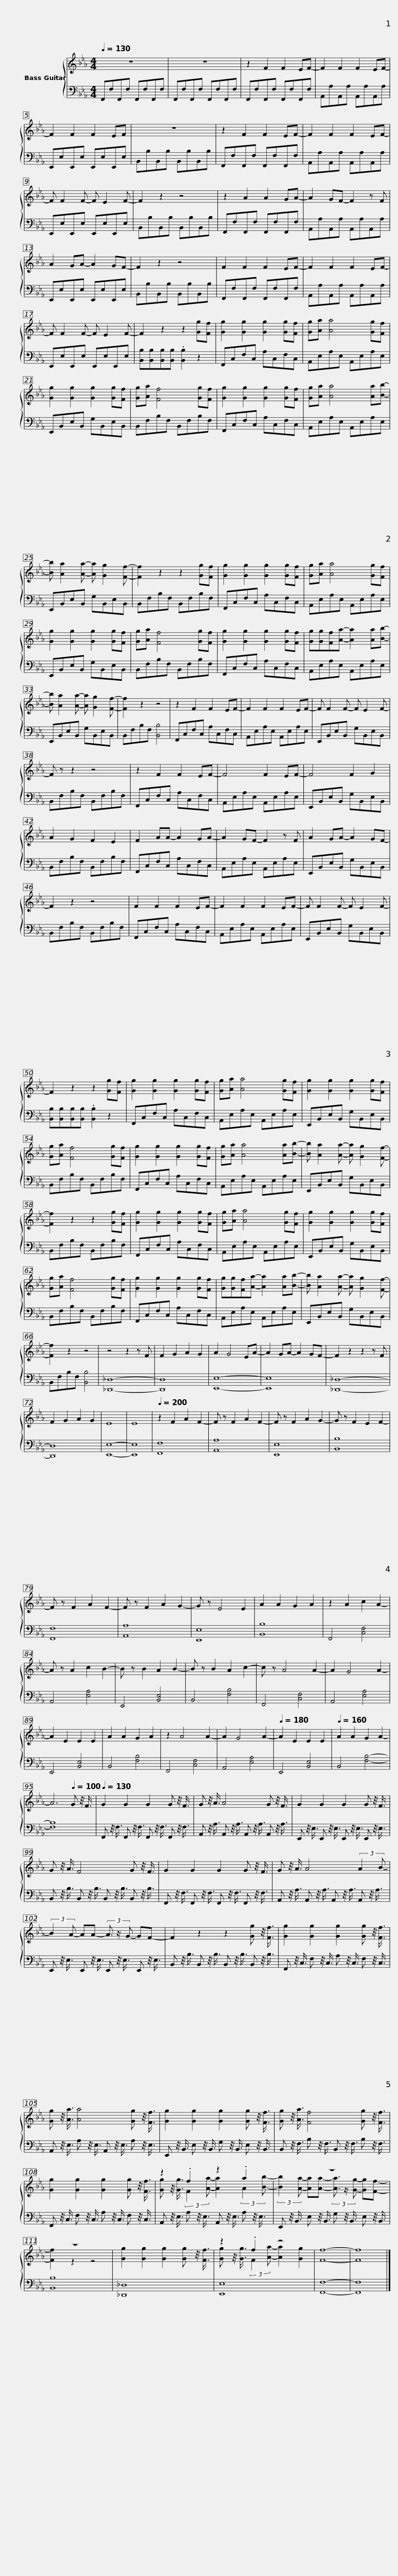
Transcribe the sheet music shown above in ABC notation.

X:1
%%score { ( 1 3 ) | 2 }
L:1/8
Q:1/4=130
M:4/4
I:linebreak $
K:Eb
V:1 treble
V:3 treble
V:2 bass
V:1
 z8 | z8 | z2 F2 F2 EF- | F2 F2 F2 EF- | F2 F2 F2 EF |$ %5
 z8 | z2 F2 F2 EF- | F2 F2 F2 EF- | F F2 F- F E2 F- | F2 z2 z4 |$ %10
 z2 A2 A2 GA- | A2 GF- F2 z F | A2 GA- A2 GF- | F2 z2 z4 | F2 F2 F2 EF- |$ %15
 F2 F2 F2 EF- | F F2 F- F E2 F- | F2 z2 z2 [Gg][Ff] | [Gg]2 [Gg]2 [Gg]2 [Gg][Ff] | [Gg][Aa] [Aa]4 [Gg][Ff] |$ %20
 [Gg]2 [Gg]2 [Gg]2 [Gg][Ff] | [Gg][Aa] [Ff]4 [Gg][Ff] | [Gg]2 [Gg]2 [Gg]2 [Gg][Ff] | [Gg][Aa] [Aa]4 [Aa][Bb]- | [Bb] [Aa]2 [Aa]- [Aa] [Gg]2 [Ff]- |$ %25
 [Ff]2 z2 z2 [Gg][Ff] | [Gg]2 [Gg]2 [Gg]2 [Gg][Ff] | [Gg][Aa] [Aa]4 [Gg][Ff] | [Gg]2 [Gg]2 [Gg]2 [Gg][Ff] | [Gg][Aa] [Ff]4 [Gg][Ff] |$ %30
 [Gg]2 [Gg]2 [Gg]2 [Gg][Ff] | [Gg][Gg][Ff][Aa]- [Aa]2 [Aa][Bb]- | [Bb] [Aa]2 [Aa]- [Aa] [Gg]2 [Ff]- | [Ff]2 z2 z4 | z2 F2 F2 EF- |$ %35
 F2 F2 F2 EF- | F F2 F- F E2 F- | F z z2 z4 | z2 F2 F2 EF- | F4 F2 EF- |$ %40
 F4 F2 G2 | A2 G2 F2 E2 | F2 AA- A2 GA- | A2 GF- F2 z F | A2 GA- A2 GF- |$ %45
 F2 z2 z4 | F2 F2 F2 EF- | F2 F2 F2 EF- | F F2 F- F E2 F- | F2 z2 z2 [Gg][Ff] |$ %50
 [Gg]2 [Gg]2 [Gg]2 [Gg][Ff] | [Gg][Aa] [Aa]4 [Gg][Ff] | [Gg]2 [Gg]2 [Gg]2 [Gg][Ff] | [Gg][Aa] [Ff]4 [Gg][Ff] | [Gg]2 [Gg]2 [Gg]2 [Gg][Ff] |$ %55
 [Gg][Aa] [Aa]4 [Aa][Bb]- | [Bb] [Aa]2 [Aa]- [Aa] [Gg]2 [Ff]- | [Ff]2 z2 z2 [Gg][Ff] | [Gg]2 [Gg]2 [Gg]2 [Gg][Ff] | [Gg][Aa] [Aa]4 [Gg][Ff] |$ %60
 [Gg]2 [Gg]2 [Gg]2 [Gg][Ff] | [Gg][Aa] [Ff]4 [Gg][Ff] | [Gg]2 [Gg]2 [Gg]2 [Gg][Ff] | [Gg][Gg][Ff][Aa]- [Aa]2 [Aa][Bb]- | [Bb] [Aa]2 [Aa]- [Aa] [Gg]2 [Ff]- |$ %65
 [Ff]2 z2 z4 | z4 z2 z F | F2 G2 A2 G2 | A2 G4 EA- | A2 GA- A2 GF- | %70
 F2 z2 z2 z F | F2 G2 A2 G2 | E8 | E8 |$[Q:1/4=200] z2 F2 A2 F2- | %75
 F z F2 A2 F2- | F z F2 A2 G2- | G z F2 E2 F2- | F z F2 A2 F2- | F z F2 A2 G2- | %80
 G z E4 E2 |$ A2 A2 G2 A2 | z2 A2 c2 A2- | A z A2 c2 B2- | B z B2 A2 B2- | %85
 B z B2 A2 c2- | c z A4 A2- | A2 G4 A2- | A2 E2 E2 E2 |$ A2 A2 G2 A2 | %90
 z2 A4 A2- | A2 G4 A2- |[Q:1/4=180] A2 E2 E2 E2 |[Q:1/4=160] A2 A2 G2 A2- | A6[Q:1/4=100] G z/4 F3/4 |$ %95
[Q:1/4=130] G2 G2 G2 G z/4 F3/4 | G z/4 A3/4 A4 G z/4 F3/4 |$ G2 G2 G2 G z/4 F3/4 | G z/4 A3/4 F4 G z/4 F3/4 |$ G2 G2 G2 G z/4 F3/4 | %100
 G z/4 A3/4 A4 (3:2:2A2 B- |$ (3:2:2B2 A- AA- (3A3/2 z/ G- GF- | F2 z2 z2 [Gg] z/4 [Ff]3/4 |$ [Gg]2 [Gg]2 [Gg]2 [Gg] z/4 [Ff]3/4 | [Gg] z/4 [Aa]3/4 [Aa]4 [Gg] z/4 [Ff]3/4 | %105
 [Gg]2 [Gg]2 [Gg]2 [Gg] z/4 [Ff]3/4 |$ [Gg] z/4 [Aa]3/4 [Ff]4 [Gg] z/4 [Ff]3/4 | [Gg]2 [Gg]2 [Gg]2 [Gg] z/4 [Ff]3/4 |$ z2 .f2 z2 .a2 | z8 | %110
 z8 |$ [Gg]2 [Gg]2 [Gg]2 [Gg] z/4 [Ff]3/4 | z2 .f2 z4 | [Ff]8- | [Ff]8 |] %115
V:2
 F,,F,F,,F, F,,F,F,,F, | F,,F,F,,F, F,,F,F,,F, | F,,F,F,,F, F,,F,F,,F, | A,,A,A,,A, A,,A,A,,A, | E,,E,E,,E, E,,E,E,,E, |$ %5
 B,,B,B,,B, B,,B,B,,B, | F,,F,F,,F, F,,F,F,,F, | A,,A,A,,A, A,,A,A,,A, | E,,E,E,,E, E,,E,E,,E, | B,,B,B,,B, B,,B,B,,B, |$ %10
 F,,F,F,,F, F,,F,F,,F, | A,,A,A,,A, A,,A,A,,A, | E,,E,E,,E, E,,E,E,,E, | B,,B,B,,B, B,,B,B,,B, | F,,F,F,,F, F,,F,F,,F, |$ %15
 A,,A,A,,A, A,,A,A,,A, | E,,E,E,,E, E,,E,E,,E, | [B,,B,][B,,B,][B,,B,][B,,B,] .[B,,B,]2 z2 | F,,C,F,C, A,C,F,C, | A,,E,A,E, A,,E,A,E, |$ %20
 E,,B,,E,B,, G,B,,E,B,, | B,,F,B,F, B,,F,B,F, | F,,C,F,C, A,C,F,C, | A,,E,A,E, A,,E,A,E, | E,,B,,E,B,, G,B,,E,B,, |$ %25
 B,,F,B,F, B,,F,B,F, | F,,C,F,C, A,C,F,C, | A,,E,A,E, A,,E,A,E, | E,,B,,E,B,, G,B,,E,B,, | B,,F,B,F, B,,F,B,F, |$ %30
 F,,C,F,C, A,C,F,C, | A,,E,A,E, A,,E,A,E, | E,,B,,E,B,, G,B,,E,B,, | B,,F,B,F, [B,,B,]4 | F,,C,F,C, A,C,F,C, |$ %35
 A,,E,A,E, A,,E,A,E, | E,,B,,E,B,, G,B,,E,B,, | B,,F,B,F, B,,F,B,F, | F,,C,F,C, A,C,F,C, | A,,E,A,E, A,,E,A,E, |$ %40
 E,,B,,E,B,, G,B,,E,B,, | B,,F,B,F, B,,F,B,F, | F,,C,F,C, A,C,F,C, | A,,E,A,E, A,,E,A,E, | E,,B,,E,B,, G,B,,E,B,, |$ %45
 B,,F,B,F, B,,F,B,F, | F,,C,F,C, A,C,F,C, | A,,E,A,E, A,,E,A,E, | E,,B,,E,B,, G,B,,E,B,, | [B,,B,][B,,B,][B,,B,][B,,B,] .[B,,B,]2 z2 |$ %50
 F,,C,F,C, A,C,F,C, | A,,E,A,E, A,,E,A,E, | E,,B,,E,B,, G,B,,E,B,, | B,,F,B,F, B,,F,B,F, | F,,C,F,C, A,C,F,C, |$ %55
 A,,E,A,E, A,,E,A,E, | E,,B,,E,B,, G,B,,E,B,, | B,,F,B,F, B,,F,B,F, | F,,C,F,C, A,C,F,C, | A,,E,A,E, A,,E,A,E, |$ %60
 E,,B,,E,B,, G,B,,E,B,, | B,,F,B,F, B,,F,B,F, | F,,C,F,C, A,C,F,C, | A,,E,A,E, A,,E,A,E, | E,,B,,E,B,, G,B,,E,B,, |$ %65
 B,,F,B,F, [B,,B,]4 | [_D,,_D,]8- | [D,,D,]8 | [E,,E,]8- | [E,,E,]8 | %70
 [_D,,_D,]8- | [D,,D,]8 | [E,,E,]8- | [E,,E,]8 |$ [F,,F,]8 | %75
 [A,,A,]8 | [E,,E,]8 | [B,,B,]8 | [F,,F,]8 | [A,,A,]8 | %80
 [E,,E,]8 |$ [B,,B,]8 | F,,4 [C,F,]4 | A,,4 [E,A,]4 | E,,4 [B,,E,]4 | %85
 B,,4 [F,B,]4 | F,,4 [C,F,]4 | A,,4 [E,A,]4 | E,,4 [B,,E,]4 |$ B,,4 [F,B,]4 | %90
 F,,4 [C,F,]4 | A,,4 [E,A,]4 | E,,4 [B,,E,]4 | B,,4 [F,B,]4- | [F,B,]8 |$ %95
 F,, z/4 F,3/4 F,, z/4 F,3/4 F,, z/4 F,3/4 F,, z/4 F,3/4 | A,, z/4 A,3/4 A,, z/4 A,3/4 A,, z/4 A,3/4 A,, z/4 A,3/4 |$ E,, z/4 E,3/4 E,, z/4 E,3/4 E,, z/4 E,3/4 E,, z/4 E,3/4 | B,, z/4 B,3/4 B,, z/4 B,3/4 B,, z/4 B,3/4 B,, z/4 B,3/4 |$ F,, z/4 F,3/4 F,, z/4 F,3/4 F,, z/4 F,3/4 F,, z/4 F,3/4 | %100
 A,, z/4 A,3/4 A,, z/4 A,3/4 A,, z/4 A,3/4 A,, z/4 A,3/4 |$ E,, z/4 E,3/4 E,, z/4 E,3/4 E,, z/4 E,3/4 E,, z/4 E,3/4 | B,, z/4 B,3/4 B,, z/4 B,3/4 B,, z/4 B,3/4 B,, z/4 B,3/4 |$ F,, z/4 C,3/4 F, z/4 C,3/4 A, z/4 C,3/4 F, z/4 C,3/4 | A,, z/4 E,3/4 A, z/4 E,3/4 A,, z/4 E,3/4 A, z/4 E,3/4 | %105
 E,, z/4 B,,3/4 E, z/4 B,,3/4 G, z/4 B,,3/4 E, z/4 B,,3/4 |$ B,, z/4 F,3/4 B, z/4 F,3/4 B,, z/4 F,3/4 B, z/4 F,3/4 | F,, z/4 C,3/4 F, z/4 C,3/4 A, z/4 C,3/4 F, z/4 C,3/4 |$ A,, z/4 E,3/4 A, z/4 E,3/4 A,, z/4 E,3/4 A, z/4 E,3/4 | E,, z/4 B,,3/4 E, z/4 B,,3/4 G, z/4 B,,3/4 E, z/4 B,,3/4 | %110
 [B,,B,]8 |$ [_D,,_D,]8 | [E,,E,]8 | [F,,F,]8- | [F,,F,]8 |] %115
V:3
 x8 | x8 | x8 | x8 | x8 |$ %5
 x8 | x8 | x8 | x8 | x8 |$ %10
 x8 | x8 | x8 | x8 | x8 |$ %15
 x8 | x8 | x8 | x8 | x8 |$ %20
 x8 | x8 | x8 | x8 | x8 |$ %25
 x8 | x8 | x8 | x8 | x8 |$ %30
 x8 | x8 | x8 | x8 | x8 |$ %35
 x8 | x8 | x8 | x8 | x8 |$ %40
 x8 | x8 | x8 | x8 | x8 |$ %45
 x8 | x8 | x8 | x8 | x8 |$ %50
 x8 | x8 | x8 | x8 | x8 |$ %55
 x8 | x8 | x8 | x8 | x8 |$ %60
 x8 | x8 | x8 | x8 | x8 |$ %65
 x8 | x8 | x8 | x8 | x8 | %70
 x8 | x8 | x8 | x8 |$ x8 | %75
 x8 | x8 | x8 | x8 | x8 | %80
 x8 |$ x8 | x8 | x8 | x8 | %85
 x8 | x8 | x8 | x8 |$ x8 | %90
 x8 | x8 | x8 | x8 | x8 |$ %95
 x8 | x8 |$ x8 | x8 |$ x8 | %100
 x8 |$ x8 | x8 |$ x8 | x8 | %105
 x8 |$ x8 | x8 |$ [Gg] z/4 [Gg]3/4 (3:2:2F2 [Aa]- [Aa]2 (3:2:2A2 [Bb]- | (3:2:2[Bb]2 [Aa]- [Aa][Aa]- (3[Aa]3/2 z/ [Gg]- [Gg][Ff]- | %110
 [Ff]2 z2 z4 |$ x8 | [Gg] z/4 [Gg]3/4 (3:2:2F2 [Aa]- [Aa]2 [Gg]2 | x8 | x8 |] %115
